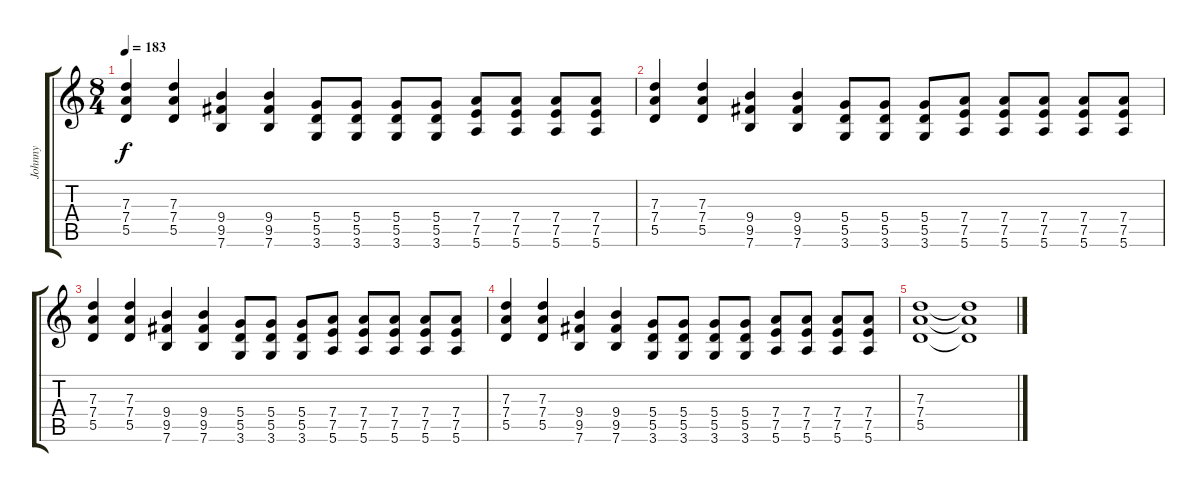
\track ("Johnny" "Johnny") {instrument distortionguitar}
\staff {score tabs}
\tuning (E4 B3 G3 D3 A2 E2) {hide}
\ts (8 4)
\tempo 183
\clef g2
\ks c
(7.3 7.4 5.5).4{dy f} (7.3 7.4 5.5).4 (9.4 9.5 7.6).4 (9.4 9.5 7.6).4 (5.4 5.5 3.6).8 (5.4 5.5 3.6).8 (5.4 5.5 3.6).8 (5.4 5.5 3.6).8 (7.4 7.5 5.6).8 (7.4 7.5 5.6).8 (7.4 7.5 5.6).8 (7.4 7.5 5.6).8 |
(7.3 7.4 5.5).4 (7.3 7.4 5.5).4 (9.4 9.5 7.6).4 (9.4 9.5 7.6).4 (5.4 5.5 3.6).8 (5.4 5.5 3.6).8 (5.4 5.5 3.6).8 (7.4 7.5 5.6).8 (7.4 7.5 5.6).8 (7.4 7.5 5.6).8 (7.4 7.5 5.6).8 (7.4 7.5 5.6).8 |
(7.3 7.4 5.5).4 (7.3 7.4 5.5).4 (9.4 9.5 7.6).4 (9.4 9.5 7.6).4 (5.4 5.5 3.6).8 (5.4 5.5 3.6).8 (5.4 5.5 3.6).8 (7.4 7.5 5.6).8 (7.4 7.5 5.6).8 (7.4 7.5 5.6).8 (7.4 7.5 5.6).8 (7.4 7.5 5.6).8 |
(7.3 7.4 5.5).4 (7.3 7.4 5.5).4 (9.4 9.5 7.6).4 (9.4 9.5 7.6).4 (5.4 5.5 3.6).8 (5.4 5.5 3.6).8 (5.4 5.5 3.6).8 (5.4 5.5 3.6).8 (7.4 7.5 5.6).8 (7.4 7.5 5.6).8 (7.4 7.5 5.6).8 (7.4 7.5 5.6).8 |
(7.3 7.4 5.5).1 (7.3{t} 7.4{t} 5.5{t}).1
